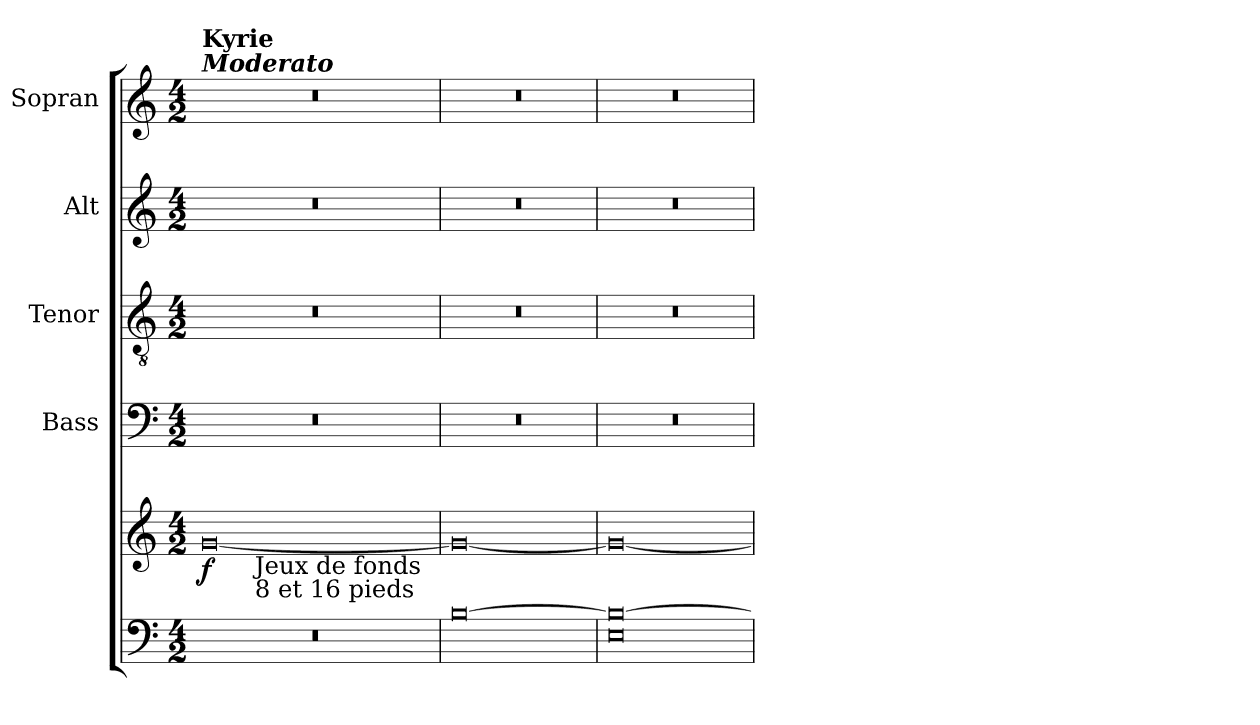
**kern	**kern	**dynam	**kern	**kern	**kern	**kern
*part5	*part5	*part5	*part4	*part3	*part2	*part1
*staff6	*staff5	*staff5/6	*staff4	*staff3	*staff2	*staff1
*	*	*	*I"Bass	*I"Tenor	*I"Alt	*I"Sopran
*	*	*	*I'B.	*I'T.	*I'A.	*I'S.
*clefF4	*clefG2	*	*clefF4	*clefGv2	*clefG2	*clefG2
*k[]	*k[]	*	*k[]	*k[]	*k[]	*k[]
*C:	*C:	*	*C:	*C:	*C:	*C:
*M4/2	*M4/2	*	*M4/2	*M4/2	*M4/2	*M4/2
=1	=1	=1	=1	=1	=1	=1
!	!	!	!	!	!	!LO:TX:a:Bi:t=Moderato
!	!	!	!	!	!	!LO:TX:a:B:t=Kyrie
!	!	!LO:DY:b	!	!	!	!
*	*^	*	*	*	*	*
0r	[0g	4.ryy	f	0r	0r	0r	0r
!	!	!LO:TX:b:t=Jeux de fonds\n8 et 16 pieds	!	!	!	!	!
.	.	1ryy	.	.	.	.	.
.	.	2ryy	.	.	.	.	.
.	.	8ryy	.	.	.	.	.
*	*v	*v	*	*	*	*	*
=2	=2	=2	=2	=2	=2	=2
[0B	0g_	.	0r	0r	0r	0r
=3	=3	=3	=3	=3	=3	=3
0E 0B_	0g_	.	0r	0r	0r	0r
=	=	=	=	=	=	=
*-	*-	*-	*-	*-	*-	*-
